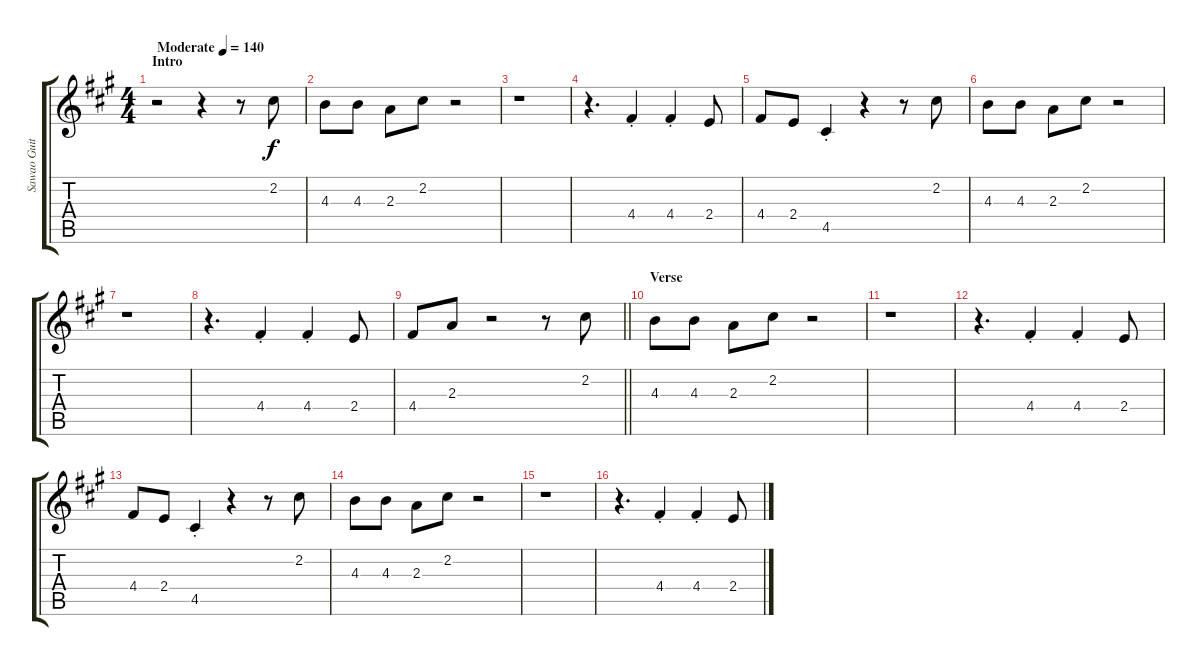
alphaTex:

\track ("Sawao Guitar" "Sawao Guit") {instrument overdrivenguitar}
\staff {score tabs}
\tuning (E4 B3 G3 D3 A2 E2) {hide}
\ts (4 4)
\section ("" "Intro")
\tempo (140 "Moderate")
\clef g2
\ks a
r.2{dy f instrument overdrivenguitar} r.4 r.8 2.2.8 |
4.3.8 4.3.8 2.3.8 2.2.8 r.2 |
r.1 |
r.4{d} 4.4{st}.4 4.4{st}.4 2.4.8 |
4.4.8 2.4.8 4.5{st}.4 r.4 r.8 2.2.8 |
4.3.8 4.3.8 2.3.8 2.2.8 r.2 |
r.1 |
r.4{d} 4.4{st}.4 4.4{st}.4 2.4.8 |
\barLineRight lightlight
4.4.8 2.3.8 r.2 r.8 2.2.8 |
\section ("" "Verse")
4.3.8 4.3.8 2.3.8 2.2.8 r.2 |
r.1 |
r.4{d} 4.4{st}.4 4.4{st}.4 2.4.8 |
4.4.8 2.4.8 4.5{st}.4 r.4 r.8 2.2.8 |
4.3.8 4.3.8 2.3.8 2.2.8 r.2 |
r.1 |
r.4{d} 4.4{st}.4 4.4{st}.4 2.4.8
